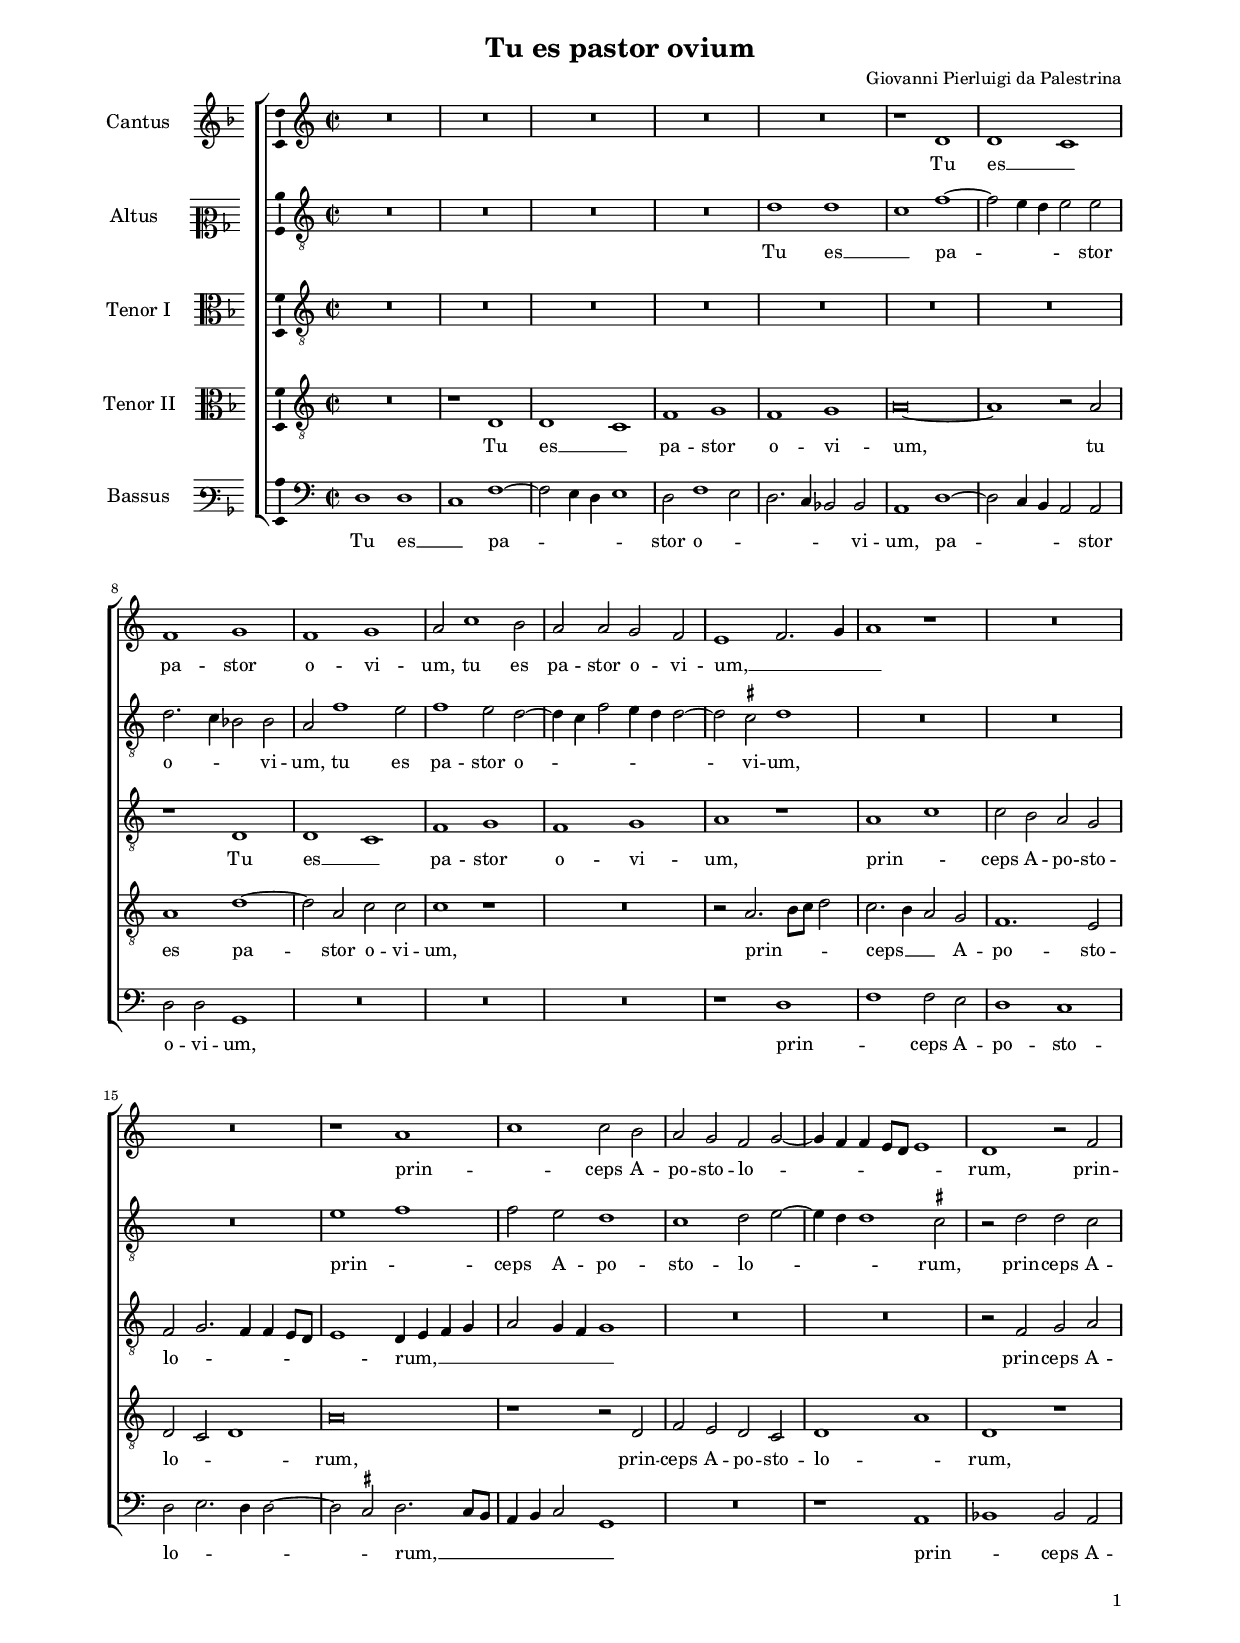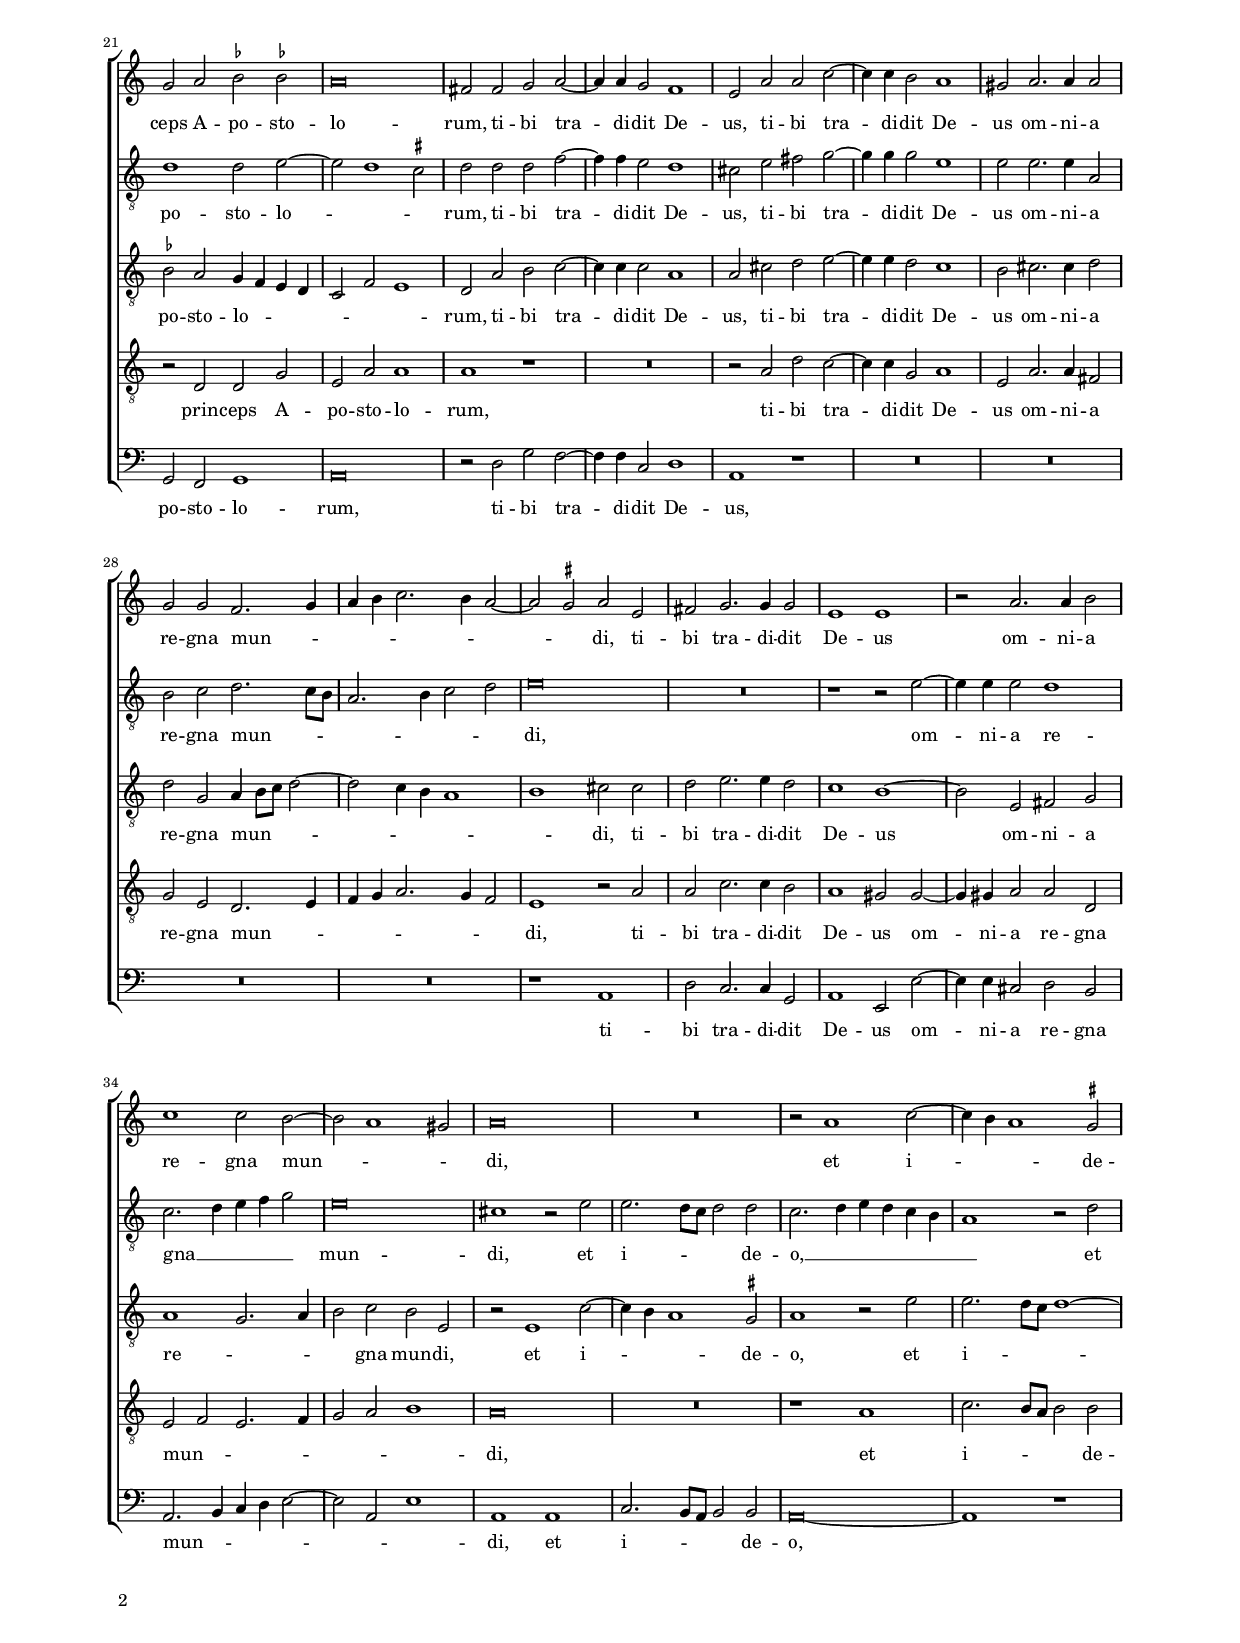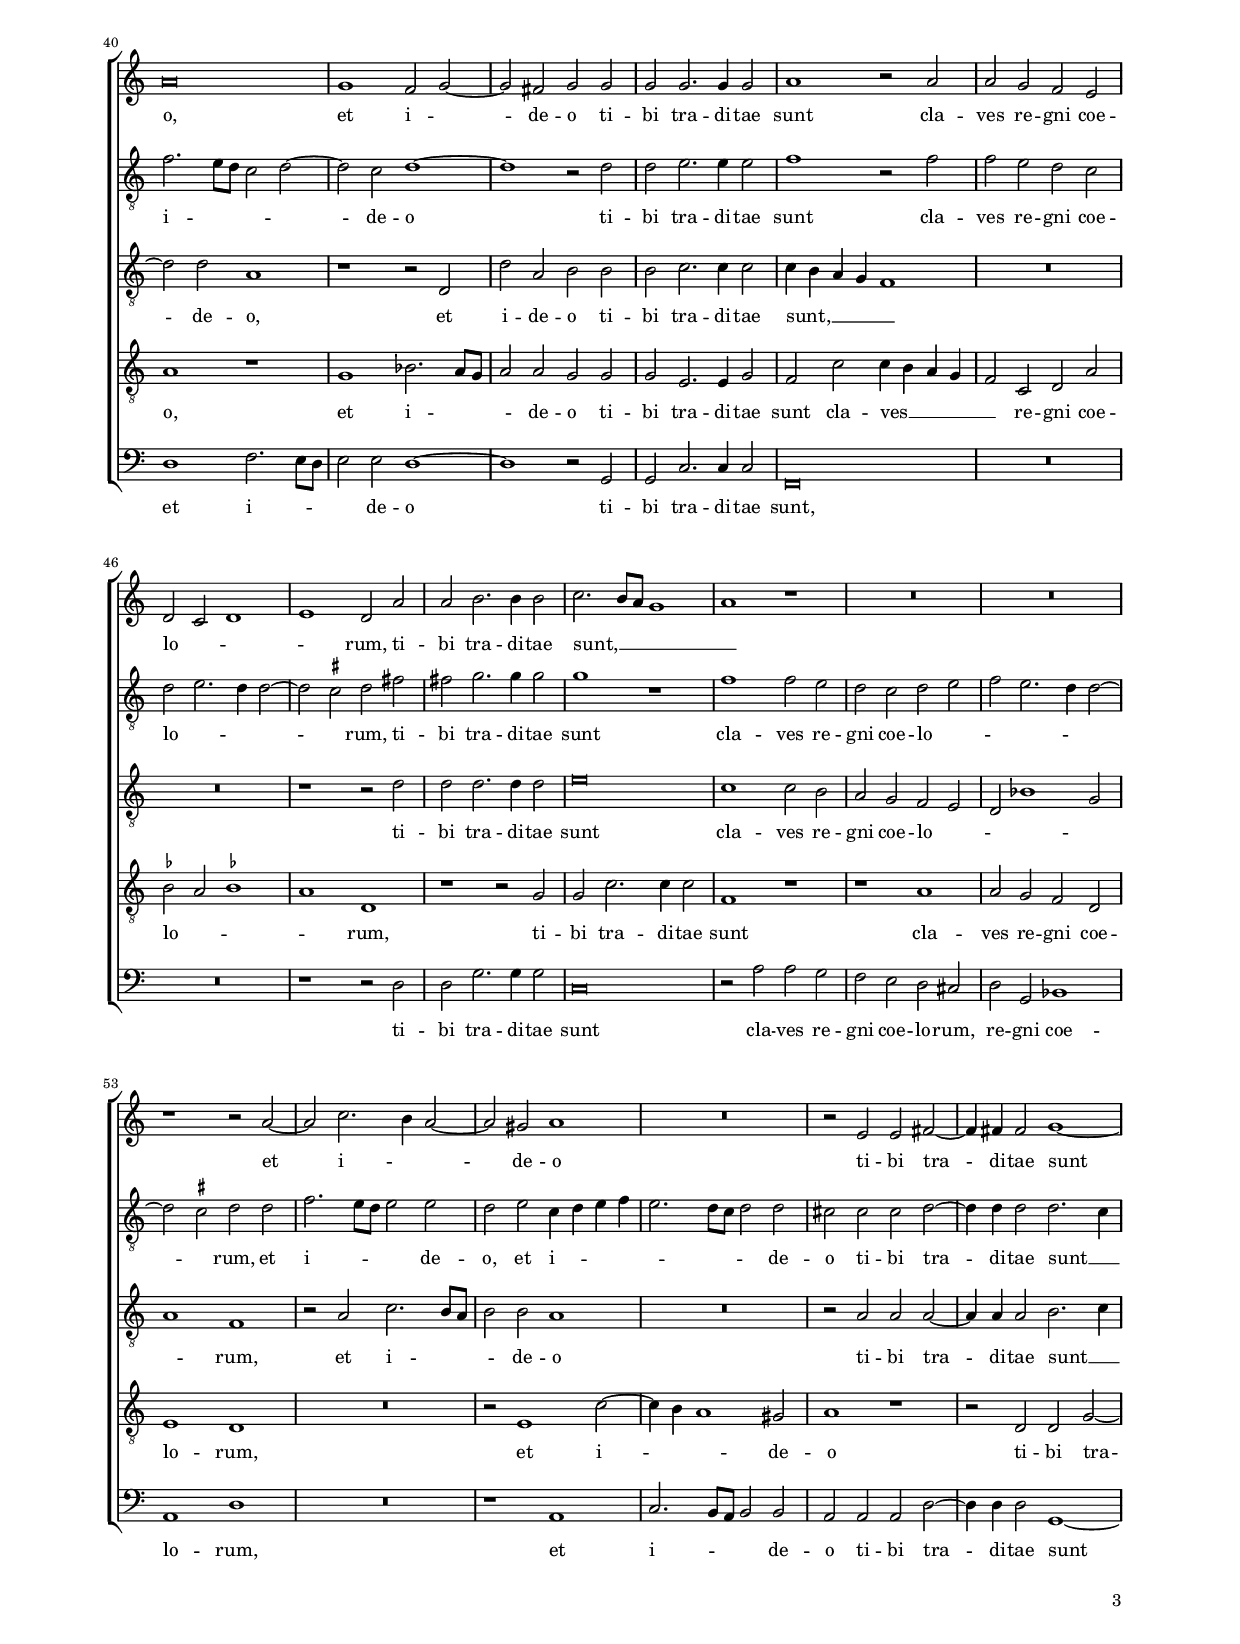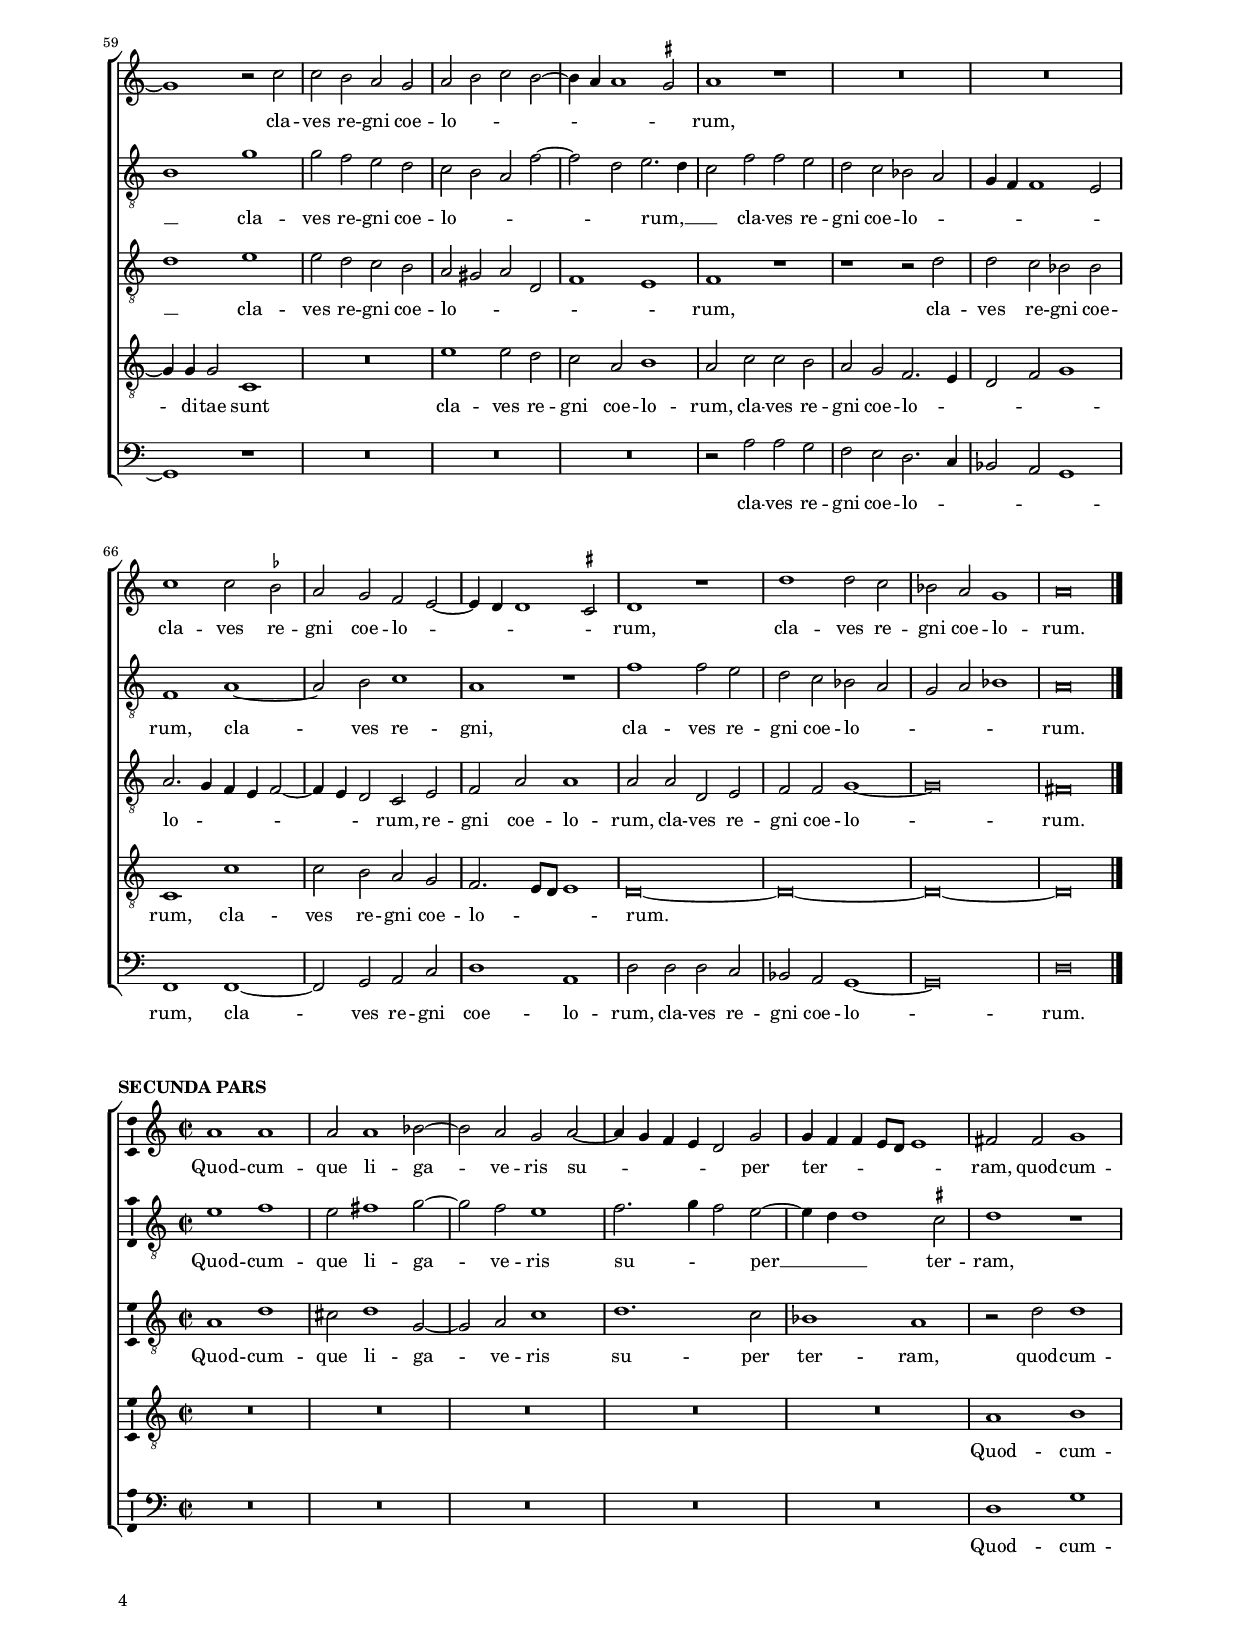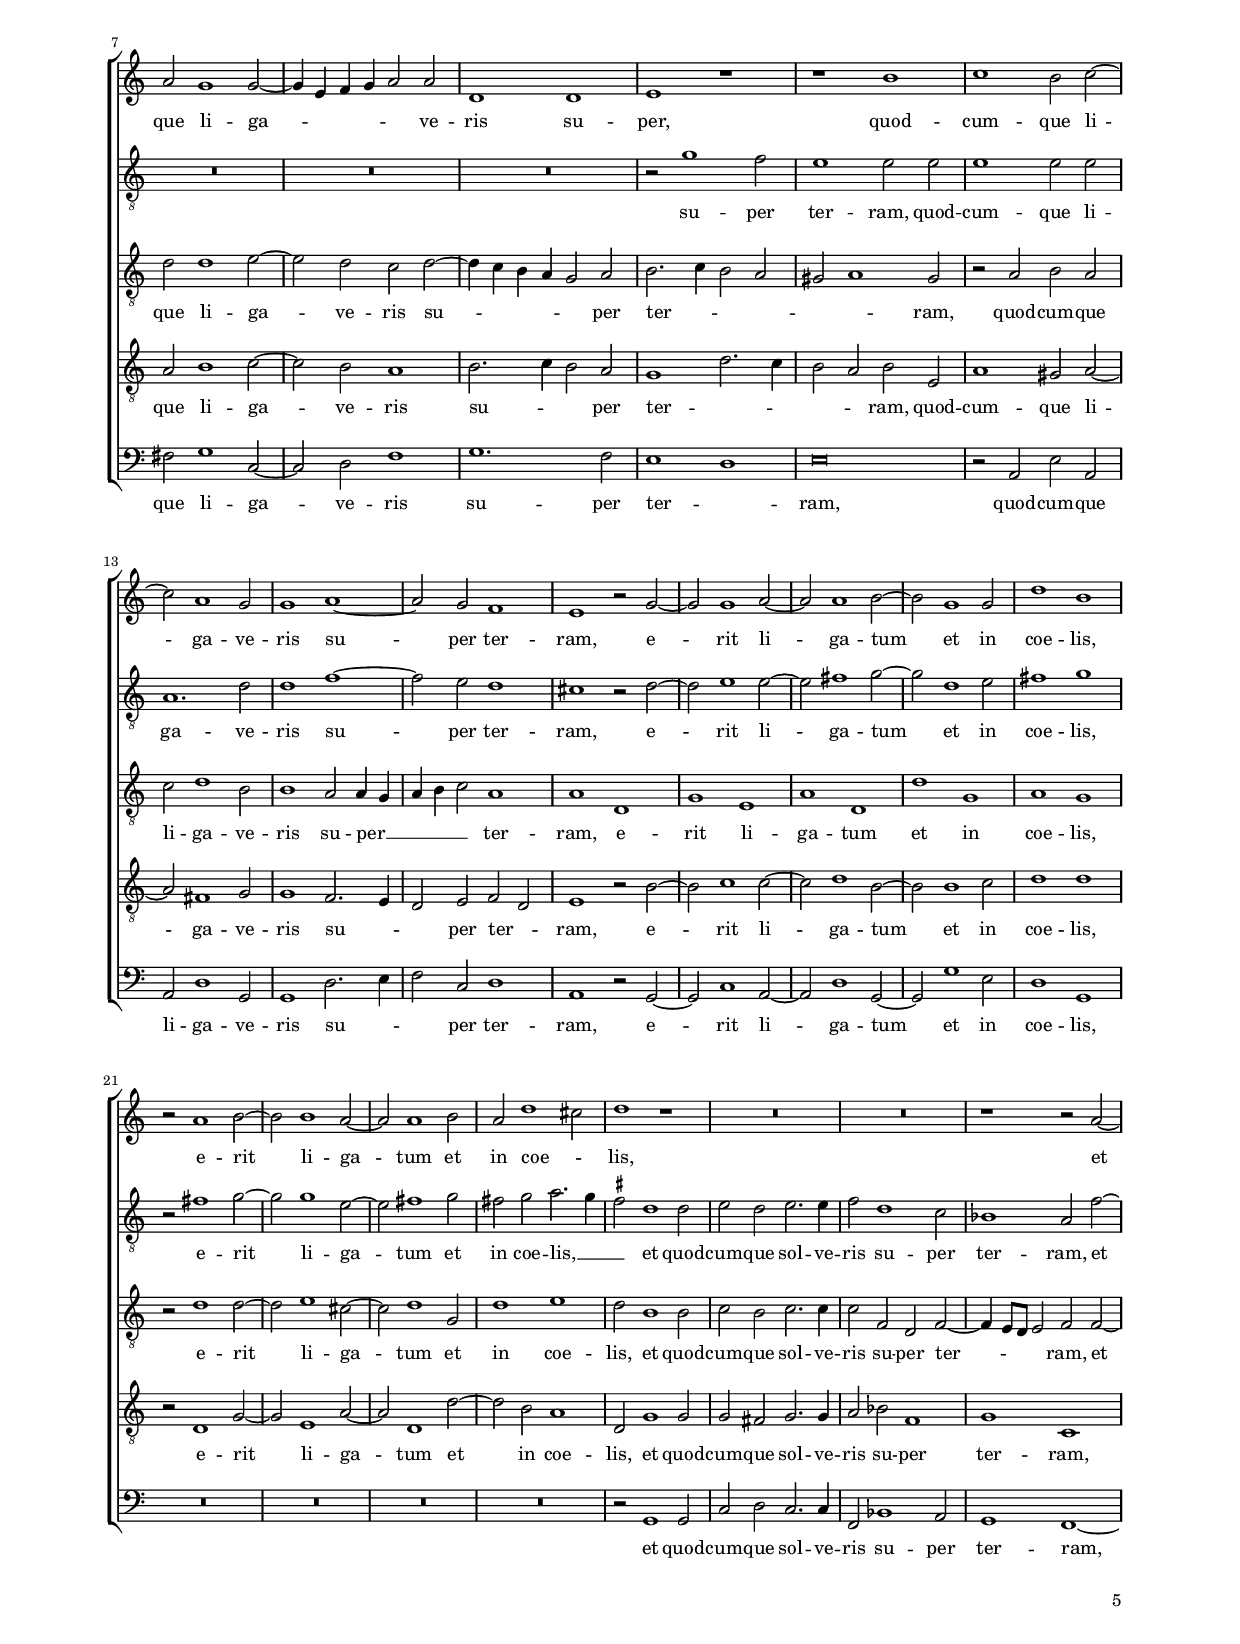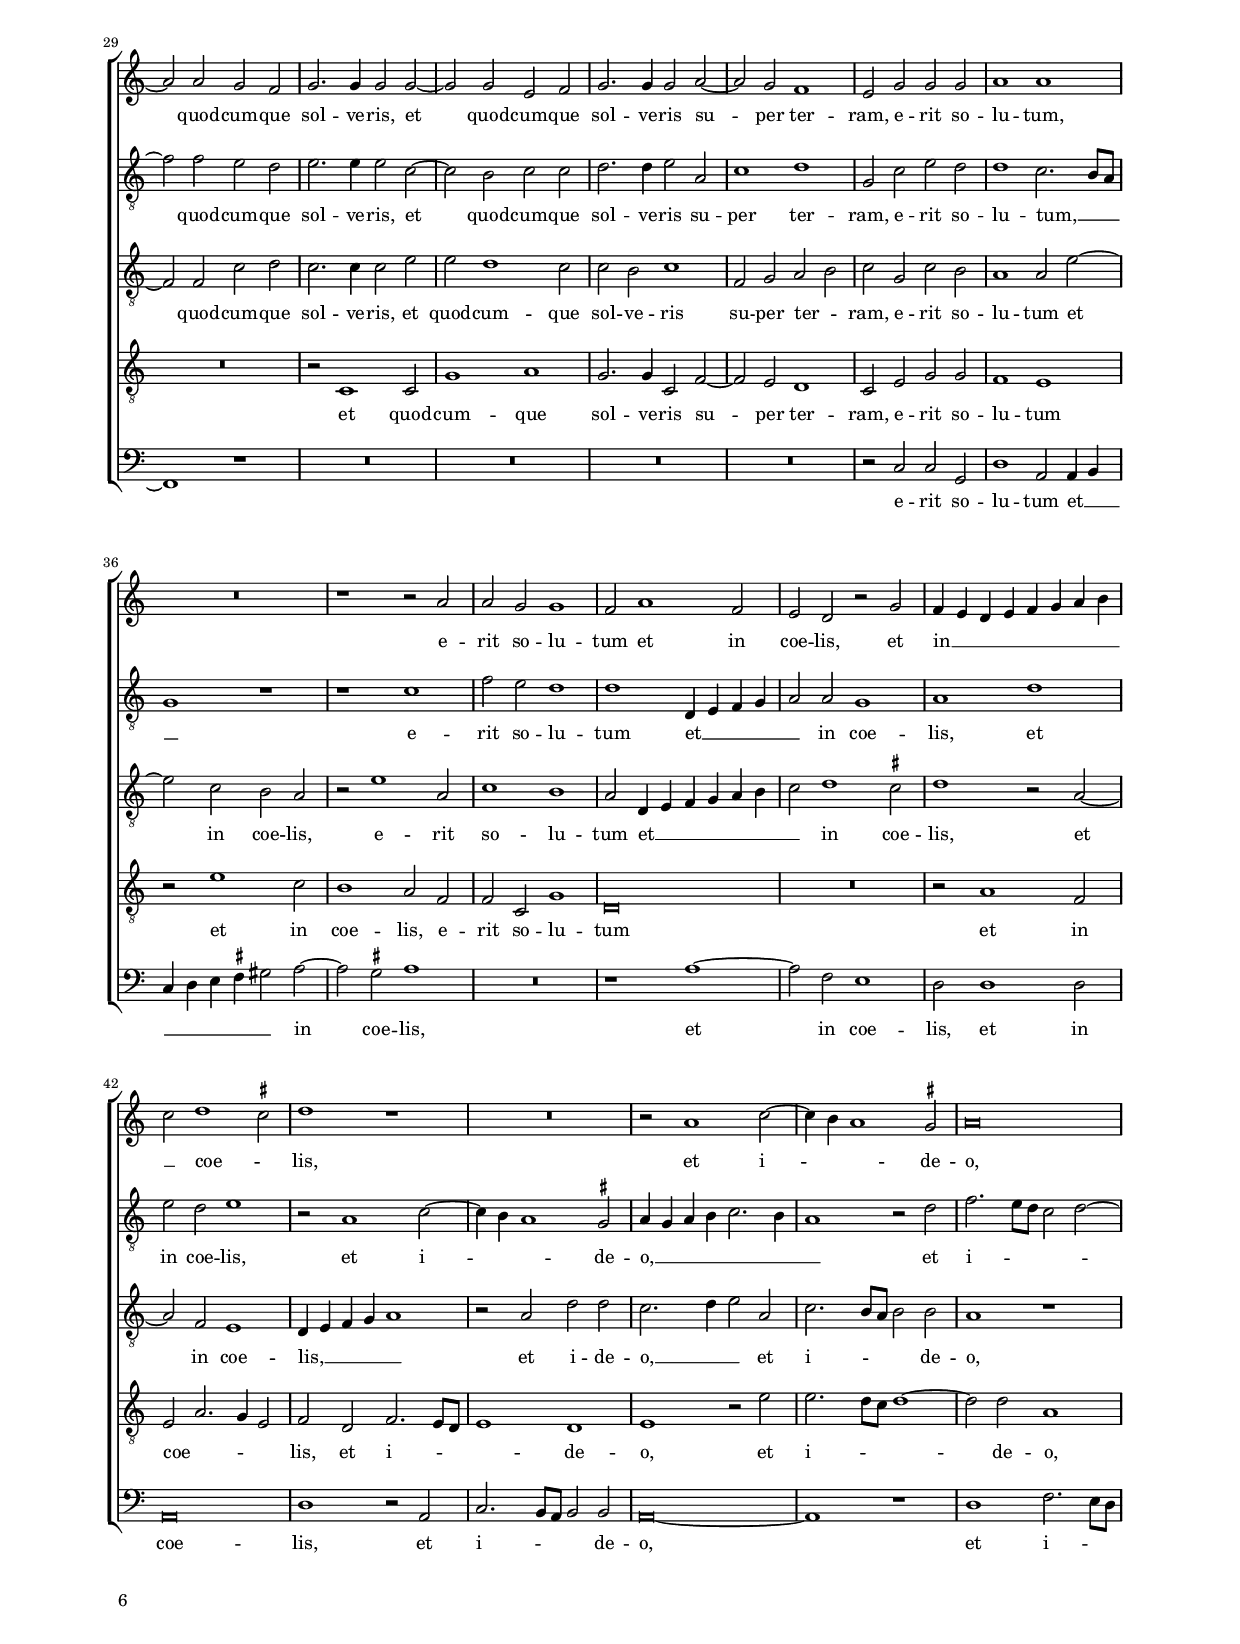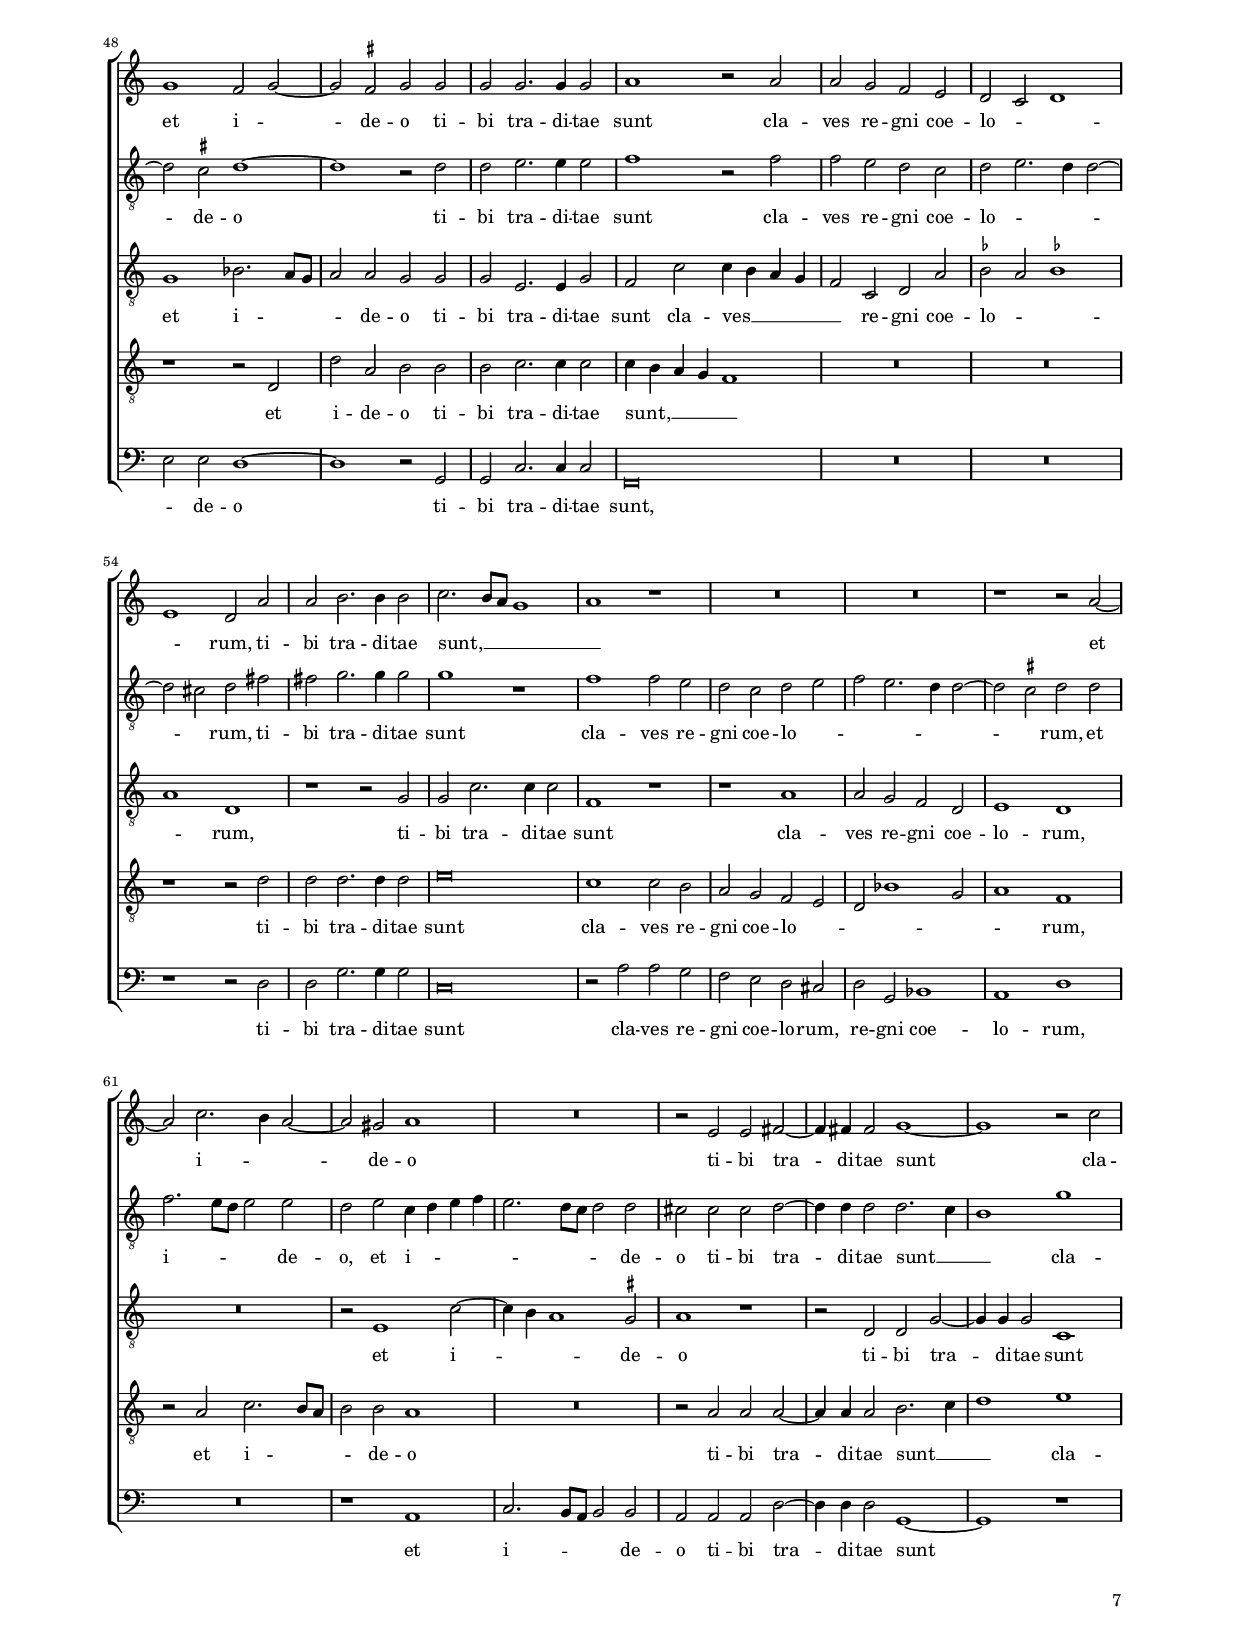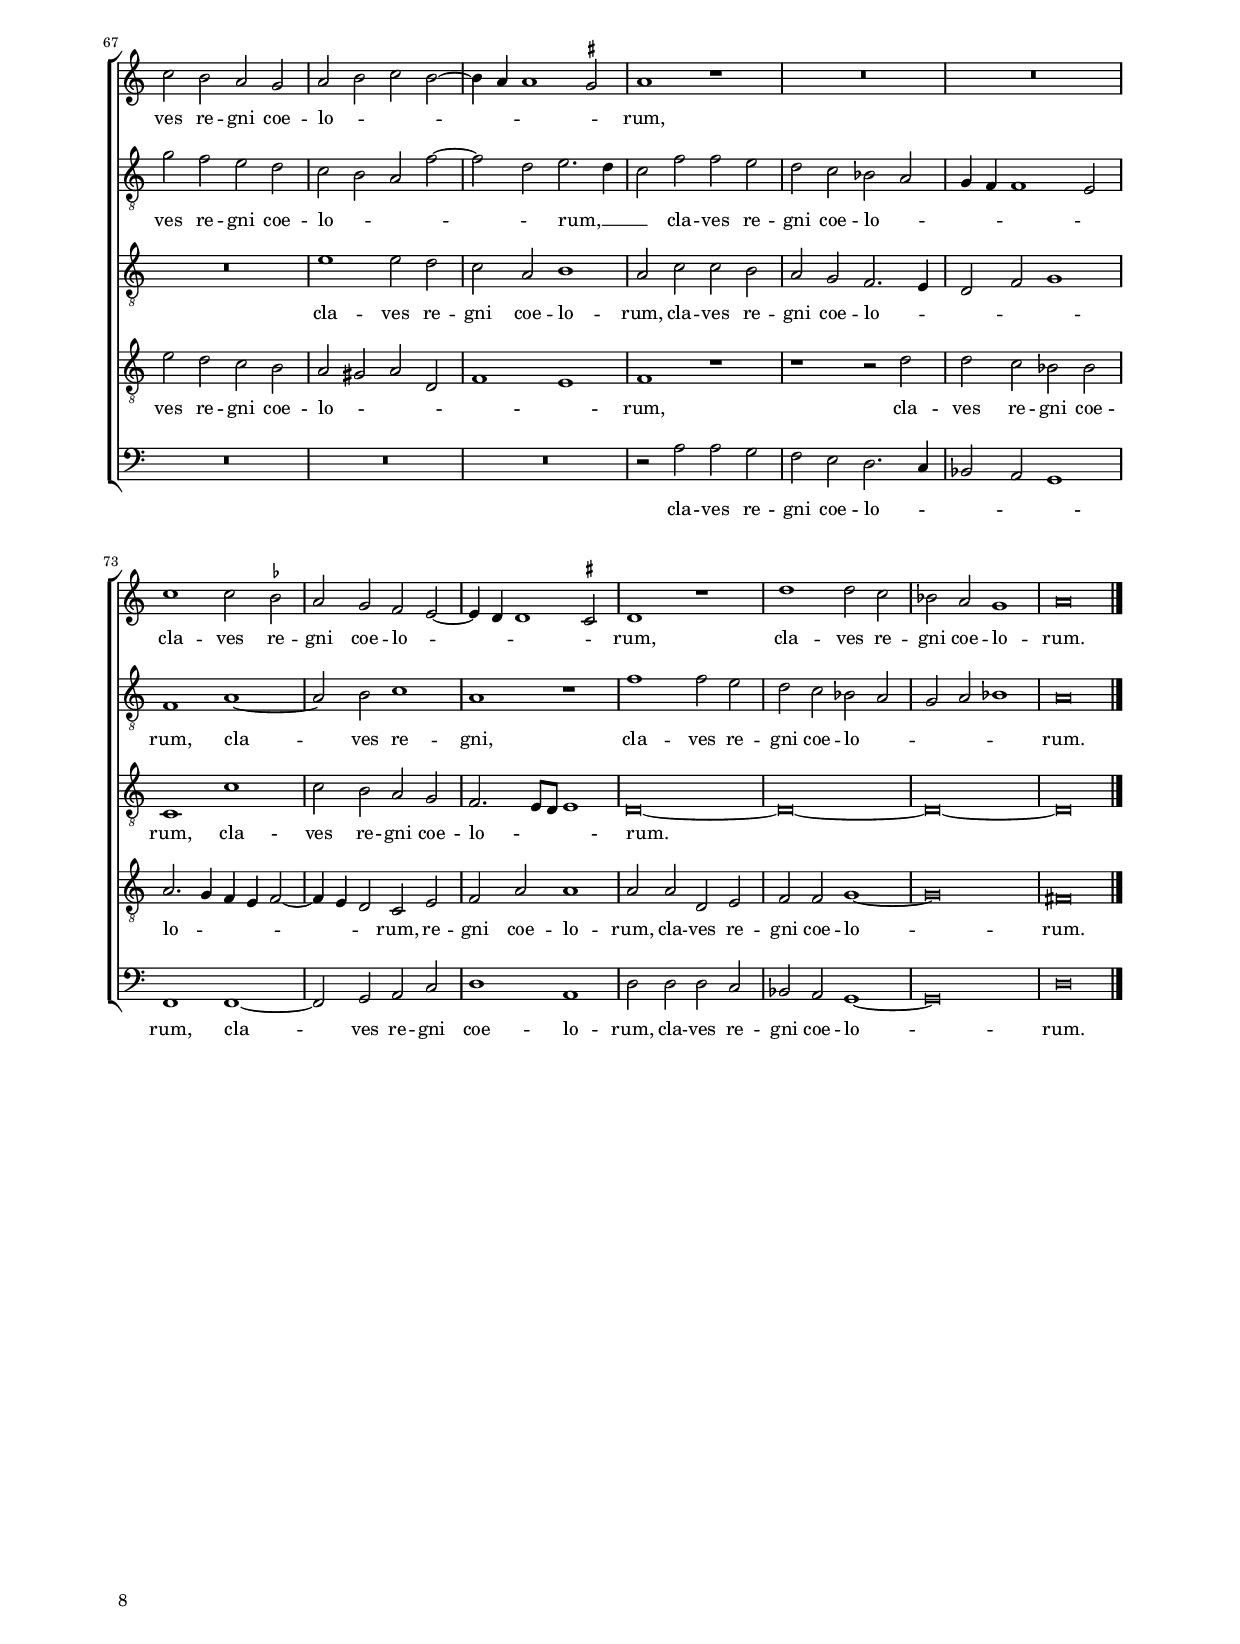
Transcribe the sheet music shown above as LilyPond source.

\header
{
  title="Tu es pastor ovium"
  composer="Giovanni Pierluigi da Palestrina"
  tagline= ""
}

\version "2.20.0"
\language deutsch
#(set-global-staff-size 15)
% #(set-default-paper-size "letter")
#(ly:set-option 'point-and-click #f)

	
	ficta = { \once \set suggestAccidentals = ##t }
	
	forget = #(define-music-function (music) (ly:music?) #{
		\accidentalStyle forget
		$music
		\accidentalStyle default
		#})
	

\paper
	{
	top-margin = 1.8 \cm
	bottom-margin = 1.2 \cm
	left-margin = 2 \cm
	right-margin = 2 \cm
	ragged-bottom = ##f
	ragged-last-bottom = ##t
	print-page-number = ##f
	score-system-spacing = #'((basic-distance . 16) (minimum-distance . 14) (padding . 5) (strechability . 150))
	system-system-spacing = #'((basic-distance . 16) (minimum-distance . 14) (padding . 5) (strechability . 150))
    oddFooterMarkup=\markup   \fill-line { "" \fromproperty #'page:page-number-string }
    evenFooterMarkup=\markup  \fill-line { \fromproperty #'page:page-number-string "" }
    last-bottom-spacing = #'((basic-distance . 12) (minimum-distance . 7) (padding . 4))
%	systems-per-page = 3
%	page-count = 6
%	min-systems-per-page = 3
	}

global = {
    % \set Staff.autoBeaming = ##f
	\key f \major
	\time 2/2 \set Score.measureLength = #(ly:make-moment 2/1)
    \set Score.tempoHideNote = ##t
    \tempo 2 = 90
    \skip 1*2*72 \bar "|."
	}
	

incipitcantus = \markup { \score {
	{
	\set Staff.instrumentName = \markup { \fontsize #1 "Cantus" }
	\key f \major
	\clef violin
	s4 \bar ""
	}
	\layout  {
	raggedright = ##t
	indent = 1.8 \cm
	line-width = 2.5 \cm
	\context { \Staff \remove Time_signature_engraver }
	\override Staff.Clef.Y-extent = #'(0 . 0)
	}} \hspace #1 }
      
      
incipitaltus = \markup { \score {
	{
	\set Staff.instrumentName = \markup { \fontsize #1 "Altus" }
	\key f \major
	\clef mezzosoprano
	s4 \bar ""
	}
	\layout  {
	raggedright = ##t
	indent = 1.8 \cm
	line-width = 2.5 \cm
	\context { \Staff \remove Time_signature_engraver }
	\override Staff.Clef.Y-extent = #'(0 . 0)
	}} \hspace #1 }


incipittenor = \markup { \score {
	{
	\set Staff.instrumentName = \markup { \fontsize #1 "Tenor I" }
	\key f \major
	\clef alto
	s4 \bar ""
	}
	\layout  {
	raggedright = ##t
	indent = 1.8 \cm
	line-width = 2.5 \cm
	\context { \Staff \remove Time_signature_engraver }
	\override Staff.Clef.Y-extent = #'(0 . 0)
	}} \hspace #1 }
      
      
incipitquintus = \markup { \score {
	{
	\set Staff.instrumentName = \markup { \fontsize #1 "Tenor II" }
	\key f \major
	\clef alto
	s4 \bar ""
	}
	\layout  {
	raggedright = ##t
	indent = 1.8 \cm
	line-width = 2.5 \cm
	\context { \Staff \remove Time_signature_engraver }
	\override Staff.Clef.Y-extent = #'(0 . 0)
	}} \hspace #1 }
      
      
incipitbassus = \markup { \score {
	{
	\set Staff.instrumentName = \markup { \fontsize #1 "Bassus" }
	\key f \major
	\clef varbaritone
	s4 \bar ""
	}
	\layout  {
	raggedright = ##t
	indent = 1.8 \cm
	line-width = 2.5 \cm
	\context { \Staff \remove Time_signature_engraver }
	\override Staff.Clef.Y-extent = #'(0 . 0)
	}} \hspace #1 }


cantus =  \relative c''
	{
	R\breve
	R\breve
	R\breve
	R\breve
%5
	R\breve |
	r1 g
	g1 f
	b1 c
	b1 c
%10
	d2 f1 e2 |
	d2 d c b
	a1 b2. c4
	d1 r
	R\breve
%15
	R\breve |
	r1 d
	f1 f2 e
	d2 c b c~
	c4 b b a8 g a1
%20
	g1 r2 b |
	c2 d \ficta es \ficta es!
	d\breve
	h2 h c d~
	d4 d c2 b1
%25
	a2 d d f~ |
	f4 f e2 d1
	cis2 d2. d4 d2
	c2 c b2. c4
	d4 e f2. e4 d2~
%30
	d2 \ficta cis d a |
	h2 c2. c4 c2
	a1 a
	r2 d2. d4 e2
	f1 f2 e~
%35
	e2 d1 cis2 |
	d\breve
	R\breve
	r2 d1 f2~
	f4 e d1 \ficta cis2
%40
	d\breve |
	c1 b2 c~
	c2 h c c
	c2 c2. c4 c2
	d1 r2 d
%45
	d2 c b a |
	g2 f g1
	a1 g2 d'
	d2 e2. e4 e2
	f2. e8 d c1
%50
	d1 r |
	R\breve
	R\breve
	r1 r2 d~
	d2 f2. e4 d2~
%55
	d2 cis d1 |
	R\breve
	r2 a a h~
	h4 h h2 c1~
	c1 r2 f
%60
	f2 e d c |
	d2 e f e~
	e4 d d1 \ficta cis2
	d1 r
	R\breve
%65
	R\breve |
	f1 f2 \ficta es
	d2 c b a~
	a4 g g1 \ficta fis2
	g1 r
%70
	g'1 g2 f |
	es2 d c1
	d\breve |
	}


altus =  \relative c'
    {
	R\breve
	R\breve
	R\breve
	R\breve
%5
	g'1 g |
	f1 b~
	b2 a4 g a2 a
	g2. f4 es2 es
	d2 b'1 a2
%10
	b1 a2 g~ |
	g4 f b2 a4 g g2~
	g2 \ficta fis g1
	R\breve
	R\breve
%15
	R\breve |
	a1 b
	b2 a g1
	f1 g2 a~
	a4 g g1 \ficta fis2
%20
	r2 g g f |
	g1 g2 a~
	a2 g1 \ficta fis2
	g2 g g b~
	b4 b a2 g1
%25
	fis2 a h c~ |
	c4 c c2 a1
	a2 a2. a4 d,2
	e2 f g2. f8 e
	d2. e4 f2 g
%30
	a\breve |
	R\breve
	r1 r2 a~
	a4 a a2 g1
	f2. g4 a b c2
%35
	a\breve |
	fis1 r2 a
	a2. g8 f g2 g
	f2. g4 a g f e
	d1 r2 g
%40
	b2. a8 g f2 g~ |
	g2 f g1~
	g1 r2 g
	g2 a2. a4 a2
	b1 r2 b
%45
	b2 a g f |
	g2 a2. g4 g2~
	g2 \ficta fis g h
	h2 c2. c4 c2
	c1 r
%50
	b1 b2 a |
	g2 f g a
	b2 a2. g4 g2~
	g2 \ficta fis g g
	b2. a8 g a2 a
%55
	g2 a f4 g a b |
	a2. g8 f g2 g
	fis2 fis fis g~
	g4 g g2 g2. f4
	e1 c'
%60
	c2 b a g |
	f2 e d b'~
	b2 g a2. g4
	f2 b b a
	g2 f es d
%65
	c4 b b1 a2 |
	b1 d~
	d2 e f1
	d1 r
	b'1 b2 a
%70
	g2 f es d |
	c2 d es1
	d\breve |
	}


tenor =  \relative c'
	{
	R\breve
	R\breve
	R\breve
	R\breve
%5
	R\breve |
	R\breve
	R\breve
	r1 g
	g1 f
%10
	b1 c |
	b1 c
	d1 r
	d1 f
	f2 e d c
%15
	b2 c2. b4 b a8 g |
	a1 g4 a b c
	d2 c4 b c1
	R\breve
	R\breve
%20
	r2 b c d |
	\ficta es2 d c4 b a g
	f2 b a1
	g2 d' e f~
	f4 f f2 d1
%25
	d2 fis g a~ |
	a4 a g2 f1
	e2 fis2. fis4 g2
	g2 c, d4 e8 f g2~
	g2 f4 e d1
%30
	e1 fis2 fis |
	g2 a2. a4 g2
	f1 e~
	e2 a, h c
	d1 c2. d4
%35
	e2 f e a, |
	r2 a1 f'2~
	f4 e d1 \ficta cis2
	d1 r2 a'
	a2. g8 f g1~
%40
	g2 g d1 |
	r1 r2 g,
	g'2 d e e
	e2 f2. f4 f2
	f4 e d c b1
%45
	R\breve |
	R\breve
	r1 r2 g'
	g2 g2. g4 g2
	a\breve
%50
	f1 f2 e |
	d2 c b a
	g2 es'1 c2
	d1 b
	r2 d f2. e8 d
%55
	e2 e d1 |
	R\breve
	r2 d d d~
	d4 d d2 e2. f4
	g1 a
%60
	a2 g f e |
	d2 cis d g,
	b1 a
	b1 r
	r1 r2 g'
%65
	g2 f es es |
	d2. c4 b a b2~
	b4 a g2 f a
	b2 d d1
	d2 d g, a
%70
	b2 b c1~ |
	c\breve
	h\breve |
	}


quintus  =  \relative c'
	{
	R\breve
	r1 g
	g1 f
	b1 c
%5
	b1 c |
	d\breve~
	d1 r2 d
	d1 g~
	g2 d f f
%10
	f1 r |
	R\breve
	r2 d2. e8 f g2
	f2. e4 d2 c
	b1. a2
%15
	g2 f g1 |
	d'\breve
	r1 r2 g,
	b2 a g f
	g1 d'
%20
	g,1 r |
	r2 g g c
	a2 d d1
	d1 r
	R\breve
%25
	r2 d g f~ |
	f4 f c2 d1
	a2 d2. d4 h2
	c2 a g2. a4
	b4 c d2. c4 b2
%30
	a1 r2 d |
	d2 f2. f4 e2
	d1 cis2 cis~
	cis4 cis4 d2 d g,
	a2 b a2. b4
%35
	c2 d e1 |
	d\breve
	R\breve
	r1 d
	f2. e8 d e2 e
%40
	d1 r |
	c1 es2. d8 c
	d2 d c c
	c2 a2. a4 c2
	b2 f' f4 e d c
%45
	b2 f g d' |
	\ficta es2 d \ficta es!1
	d1 g,
	r1 r2 c
	c2 f2. f4 f2
%50
	b,1 r |
	r1 d
	d2 c b g
	a1 g
	R\breve
%55
	r2 a1 f'2~ |
	f4 e d1 cis2
	d1 r
	r2 g, g c~
	c4 c c2 f,1
%60
	R\breve |
	a'1 a2 g
	f2 d e1
	d2 f f e
	d2 c b2. a4
%65
	g2 b c1 |
	f,1 f'
	f2 e d c
	b2. a8 g a1
	g\breve~
%70
	g\breve~ |
	g\breve~
	g\breve |
	}


bassus  =  \relative c
	{
	g'1 g
	f1 b~
	b2 a4 g a1
	g2 b1 a2
%5
	g2. f4 es2 es |
	d1 g~
	g2 f4 e d2 d
	g2 g c,1
	R\breve
%10
	R\breve |
	R\breve
	r1 g'
	b1 b2 a
	g1 f
%15
	g2 a2. g4 g2~ |
	g2 \ficta fis g2. \forget f8 e
	d4 e f2 c1
	R\breve
	r1 d
%20
	es1 es2 d |
	c2 b c1
	d\breve
	r2 g c b~
	b4 b f2 g1
%25
	d1 r |
	R\breve
	R\breve
	R\breve
	R\breve
%30
	r1 d |
	g2 f2. f4 c2
	d1 a2 a'~
	a4 a fis2 g e
	d2. e4 f g a2~
%35
	a2 d, a'1 |
	d,1 d
	f2. e8 d e2 e
	d\breve~
	d1 r
%40
	g1 b2. a8 g |
	a2 a g1~
	g1 r2 c,
	c2 f2. f4 f2
	b,\breve
%45
	R\breve |
	R\breve
	r1 r2 g'
	g2 c2. c4 c2
	f,\breve
%50
	r2 d' d c |
	b2 a g fis
	g2 c, es1
	d1 g
	R\breve
%55
	r1 d |
	f2. e8 d e2 e
	d2 d d g~
	g4 g g2 c,1~
	c1 r
%60
	R\breve |
	R\breve
	R\breve
	r2 d' d c
	b2 a g2. f4
%65
	es2 d c1 |
	b1 b~
	b2 c d f
	g1 d
	g2 g g f
%70
	es2 d c1~ |
	c\breve
	g'\breve |
	}


lyricscantus = \lyricmode {
	Tu es __ _ pa -- stor o -- vi -- um,
    tu es pa -- stor o -- vi -- um, __ _ _ _
    prin -- _ ceps A -- po -- sto -- lo -- _ _ _ _ _ _ rum,
    prin -- ceps A -- po -- sto -- lo -- rum,
    ti -- bi tra -- di -- dit De -- us,
    ti -- bi tra -- di -- dit De -- us
    om -- ni -- a re -- gna mun -- _ _ _ _ _ _ _ di,
    ti -- bi tra -- di -- dit De -- us
    om -- ni -- a re -- gna mun -- _ _ di,
    et i -- _ _ de -- o,
    et i -- _ de -- o
    ti -- bi tra -- di -- tae sunt cla -- ves re -- gni coe -- lo -- _ _ _ rum,
    ti -- bi tra -- di -- tae sunt, __ _ _ _ _ 
    et i -- _ _ de -- o
    ti -- bi tra -- di -- tae sunt cla -- ves re -- gni coe -- lo -- _ _ _ _ _ _ rum,
    cla -- ves re -- gni coe -- lo -- _ _ _ _ rum,
    cla -- ves re -- gni coe -- lo -- rum.
	}


lyricsaltus = \lyricmode {
	Tu es __ _ pa -- _ _ _ stor o -- _ _ vi -- um,
    tu es pa -- stor o -- _ _ _ _ _ vi -- um,
    prin -- _ ceps A -- po -- sto -- lo -- _ _ _ rum,
    prin -- ceps A -- po -- sto -- lo -- _ _ rum,
    ti -- bi tra -- di -- dit De -- us,
    ti -- bi tra -- di -- dit De -- us
    om -- ni -- a re -- gna mun -- _ _ _ _ _ _ di,
    om -- ni -- a re -- gna __ _ _ _ _ mun -- di,
    et i -- _ _ _ de -- o, __ _ _ _ _ _ _
    et i -- _ _ _ _ de -- o
    ti -- bi tra -- di -- tae sunt cla -- ves re -- gni coe -- lo -- _ _ _ _ rum,
    ti -- bi tra -- di -- tae sunt cla -- ves re -- gni coe -- lo -- _ _ _ _ _ _ rum,
    et i -- _ _ _ de -- o,
    et i -- _ _ _ _ _ _ _ de -- o
    ti -- bi tra -- di -- tae sunt __ _ _ cla -- ves re -- gni coe -- lo -- _ _ _ _ rum, __ _ _
    cla -- ves re -- gni coe -- lo -- _ _ _ _ _ rum,
    cla -- ves re -- gni,
    cla -- ves re -- gni coe -- lo -- _ _ _ _ rum.
	}


lyricstenor = \lyricmode {
	Tu es __ _ pa -- stor o -- vi -- um,
    prin -- _ ceps A -- po -- sto -- lo -- _ _ _ _ _ _ rum, __ _ _ _ _ _ _ _
    prin -- ceps A -- po -- sto -- lo -- _ _ _ _ _ _ rum,
    ti -- bi tra -- di -- dit De -- us,
    ti -- bi tra -- di -- dit De -- us
    om -- ni -- a re -- gna mun -- _ _ _ _ _ _ _ di,
    ti -- bi tra -- di -- dit De -- us
    om -- ni -- a re -- _ _ _ gna mun -- di,
    et i -- _ _ de -- o,
    et i -- _ _ _ de -- o,
    et i -- de -- o
    ti -- bi tra -- di -- tae sunt, __ _ _ _ _ 
    ti -- bi tra -- di -- tae sunt cla -- ves re -- gni coe -- lo -- _ _ _ _ _ rum,
    et i -- _ _ _ de -- o
    ti -- bi tra -- di -- tae sunt __ _ _ cla -- ves re -- gni coe -- lo -- _ _ _ _ _ rum,
    cla -- ves re -- gni coe -- lo -- _ _ _ _ _ _ rum,
    re -- gni coe -- lo -- rum,
    cla -- ves re -- gni coe -- lo -- rum.
	}


lyricsquintus = \lyricmode {
	Tu es __ _ pa -- stor o -- vi -- um,
    tu es pa -- stor o -- vi -- um,
    prin -- _ _ _ ceps __ _ _ A -- po -- sto -- lo -- _ _ rum,
    prin -- ceps A -- po -- sto -- lo -- _ rum,
    prin -- ceps A -- po -- sto -- lo -- rum,
    ti -- bi tra -- di -- dit De -- us
    om -- ni -- a re -- gna mun -- _ _ _ _ _ _ di,
    ti -- bi tra -- di -- dit De -- us
    om -- ni -- a re -- gna mun -- _ _ _ _ _ _ di,
    et i -- _ _ _ de -- o,
    et i -- _ _ _ de -- o
    ti -- bi tra -- di -- tae sunt cla -- ves __ _ _ _ _ re -- gni coe -- lo -- _ _ _ rum,
    ti -- bi tra -- di -- tae sunt cla -- ves re -- gni coe -- lo -- rum,
    et i -- _ _ de -- o
    ti -- bi tra -- di -- tae sunt cla -- ves re -- gni coe -- lo -- rum,
    cla -- ves re -- gni coe -- lo -- _ _ _ _ rum,
    cla -- ves re -- gni coe -- lo -- _ _ _ rum.
	}


lyricsbassus = \lyricmode {
	Tu es __ _ pa -- _ _ _ stor o -- _ _ _ _ vi -- um,
    pa -- _ _ _ stor o -- vi -- um,
    prin -- _ ceps A -- po -- sto -- lo -- _ _ _ _ rum, __ _ _ _ _ _ _
    prin -- _ ceps A -- po -- sto -- lo -- rum,
    ti -- bi tra -- di -- dit De -- us,
    ti -- bi tra -- di -- dit De -- us
    om -- ni -- a re -- gna mun -- _ _ _ _ _ _ di,
    et i -- _ _ _ de -- o,
    et i -- _ _ _ de -- o
    ti -- bi tra -- di -- tae sunt,
    ti -- bi tra -- di -- tae sunt cla -- ves re -- gni coe -- lo -- rum,
    re -- gni coe -- lo -- rum,
    et i -- _ _ _ de -- o
    ti -- bi tra -- di -- tae sunt cla -- ves re -- gni coe -- lo -- _ _ _ _ rum,
    cla -- ves re -- gni coe -- lo -- rum,
    cla -- ves re -- gni coe -- lo -- rum.
	}


\score
{  
	\transpose f c {
	\new ChoirStaff \with { \override StaffGrouper.staff-staff-spacing.basic-distance = #12 }
	<<

	\new Staff << \global
	\new Voice="v1" {
		\set Staff.instrumentName=\incipitcantus
		\set Staff.midiInstrument = "reed organ"
		\clef violin
		\cantus }
	\new Lyrics \lyricsto "v1" {\lyricscantus }
	>>


	\new Staff << \global
	\new Voice="v2" {
		\set Staff.instrumentName=\incipitaltus
		\set Staff.midiInstrument = "reed organ"
                \clef "G_8"
		\altus}
	\new Lyrics \lyricsto "v2" {\lyricsaltus }
	>>


	\new Staff << \global
	\new Voice="v3" {
		\set Staff.instrumentName=\incipittenor
		\set Staff.midiInstrument = "reed organ"
		\clef "G_8"
		\tenor }
	\new Lyrics \lyricsto "v3" {\lyricstenor }
	>>


	\new Staff << \global
	\new Voice="v5" {
		\set Staff.instrumentName=\incipitquintus
		\set Staff.midiInstrument = "reed organ"
		\clef "G_8"
		\quintus}
	\new Lyrics \lyricsto "v5" {\lyricsquintus }
	>>


	\new Staff << \global
	\new Voice="v4" {
		\set Staff.instrumentName=\incipitbassus
		\set Staff.midiInstrument = "reed organ"
		\clef bass
		\bassus }
	\new Lyrics \lyricsto "v4" {\lyricsbassus}
	>>

	>>
	} % transpose

	\layout
	{
	indent = 2.5 \cm
	\context { \Staff \override TimeSignature.break-visibility = #end-of-line-invisible }
	\context { \Lyrics \override VerticalAxisGroup.nonstaff-relatedstaff-spacing.padding = #1.4 }
%	\context { \Lyrics \override LyricText.font-size = #1 }
	\context { \Staff \consists "Ambitus_engraver" }
	\context { \Score \override BarNumber.padding = #2 }
	\context { \Voice \override NoteHead.style = #'baroque }
	}


\midi
	{
	}

}

%%%%%%%%%%%%%%%%%%%%  SECUNDA PARS %%%%%%%%%%%%%%%%%%%%


global = {
	\key f \major
	\time 2/2 \set Score.measureLength = #(ly:make-moment 2/1)
    \set Score.tempoHideNote = ##t
    \tempo 2 = 90
    \skip 1*2*79 \bar "|."
	}


cantus =  \relative c''
	{
    d1 d    
	d2 d1 es2~
	es2 d c d~
	d4 c b a g2 c
%5
	c4 b b a8 g a1 |
	h2 h c1
	d2 c1 c2~
	c4 a b c d2 d
	g,1 g
%10
	a1 r |
	r1 e'
	f1 e2 f~
	f2 d1 c2
	c1 d~
%15
	d2 c b1 |
	a1 r2 c~
	c2 c1 d2~
	d2 d1 e2~
	e2 c1 c2
%20
	g'1 e |
	r2 d1 e2~
	e2 e1 d2~
	d2 d1 e2
	d2 g1 fis2
%25
	g1 r |
	R\breve
	R\breve
	r1 r2 d~
	d2 d c b
%30
	c2. c4 c2 c~ |
	c2 c a b
	c2. c4 c2 d~
	d2 c b1
	a2 c c c
%35
	d1 d |
	R\breve
	r1 r2 d
	d2 c c1
	b2 d1 b2
%40
	a2 g r c |
	b4 a g a b c d e
	f2 g1 \ficta fis2
	g1 r
	R\breve
%45
	r2 d1 f2~ |
	f4 e d1 \ficta cis2
	d\breve
	c1 b2 c~
	c2 \ficta h c c
%50
	c2 c2. c4 c2 |
	d1 r2 d
	d2 c b a
	g2 f g1
	a1 g2 d'
%55
	d2 e2. e4 e2 |
	f2. e8 d c1
	d1 r
	R\breve
	R\breve
%60
	r1 r2 d~ |
	d2 f2. e4 d2~
	d2 cis d1
	R\breve
	r2 a a h~
%65
	h4 h h2 c1~ |
	c1 r2 f
	f2 e d c
	d2 e f e~
	e4 d d1 \ficta cis2
%70
	d1 r |
	R\breve
	R\breve
	f1 f2 \ficta es
	d2 c b a~
%75
	a4 g g1 \ficta fis2 |
	g1 r
	g'1 g2 f
	es2 d c1
	d\breve |
	}


altus =  \relative c'
    {
	a'1 b
	a2 h1 c2~
	c2 b a1
	b2. c4 b2 a~
%5
	a4 g g1 \ficta fis2 |
	g1 r
	R\breve
	R\breve
	R\breve
%10
	r2 c1 b2 |
	a1 a2 a
	a1 a2 a
	d,1. g2
	g1 b~
%15
	b2 a g1 |
	fis1 r2 g~
	g2 a1 a2~
	a2 h1 c2~
	c2 g1 a2
%20
	h1 c |
	r2 h1 c2~
	c2 c1 a2~
	a2 h1 c2
	h2 c d2. c4
%25
	\ficta h2 g1 g2 |
	a2 g a2. a4
	b2 g1 f2
	es1 d2 b'~
	b2 b a g
%30
	a2. a4 a2 f~ |
	f2 e f f
	g2. g4 a2 d,
	f1 g
	c,2 f a g
%35
	g1 f2. e8 d |
	c1 r
	r1 f
	b2 a g1
	g1 g,4 a b c
%40
	d2 d c1 |
	d1 g
	a2 g a1
	r2 d,1 f2~
	f4 e d1 \ficta cis2
%45
	d4 c d e f2. e4 |
	d1 r2 g
	b2. a8 g f2 g~
	g2 \ficta fis g1~
	g1 r2 g
%50
	g2 a2. a4 a2 |
	b1 r2 b
	b2 a g f
	g2 a2. g4 g2~
	g2 fis g h
%55
	h2 c2. c4 c2 |
	c1 r
	b1 b2 a
	g2 f g a
	b2 a2. g4 g2~
%60
	g2 \ficta fis g g |
	b2. a8 g a2 a
	g2 a f4 g a b
	a2. g8 f g2 g
	fis2 fis fis g~
%65
	g4 g g2 g2. f4 |
	e1 c'
	c2 b a g
	f2 e d b'~
	b2 g a2. g4
%70
	f2 b b a |
	g2 f es d
	c4 b b1 a2
	b1 d~
	d2 e f1
%75
	d1 r |
	b'1 b2 a
	g2 f es d
	c2 d es1
	d\breve |
	}


tenor =  \relative c'
	{
	d1 g
	fis2 g1 c,2~
	c2 d f1
	g1. f2
%5
	es1 d |
	r2 g g1
	g2 g1 a2~
	a2 g f g~
	g4 f e d c2 d
%10
	e2. f4 e2 d |
	cis2 d1 cis2
	r2 d e d
	f2 g1 e2
	e1 d2 d4 c
%15
	d4 e f2 d1 |
	d1 g,
	c1 a
	d1 g,
	g'1 c,
%20
	d1 c |
	r2 g'1 g2~
	g2 a1 fis2~
	fis2 g1 c,2
	g'1 a
%25
	g2 e1 e2 |
	f2 e f2. f4
	f2 b, g b~
	b4 a8 g a2 b b~
	b2 b f' g
%30
	f2. f4 f2 a |
	a2 g1 f2
	f2 e f1
	b,2 c d e
	f2 c f e
%35
	d1 d2 a'~ |
	a2 f e d
	r2 a'1 d,2
	f1 e
	d2 g,4 a b c d e
%40
	f2 g1 \ficta fis2 |
	g1 r2 d~
	d2 b a1
	g4 a b c d1
	r2 d g g
%45
	f2. g4 a2 d, |
	f2. e8 d e2 e
	d1 r
	c1 es2. d8 c
	d2 d c c
%50
	c2 a2. a4 c2 |
	b2 f' f4 e d c
	b2 f g d'
	\ficta es2 d \ficta es!1
	d1 g,
%55
	r1 r2 c |
	c2 f2. f4 f2
	b,1 r
	r1 d
	d2 c b g
%60
	a1 g |
	R\breve
	r2 a1 f'2~
	f4 e d1 \ficta cis2
	d1 r
%65
	r2 g, g c~ |
	c4 c c2 f,1
	R\breve
	a'1 a2 g
	f2 d e1
%70
	d2 f f e |
	d2 c b2. a4
	g2 b c1
	f,1 f'
	f2 e d c
%75
	b2. a8 g a1 |
	g\breve~
	g\breve~
	g\breve~
	g\breve |
	}


quintus  =  \relative c'
	{
	R\breve
	R\breve
	R\breve
	R\breve
%5
	R\breve |
	d1 e
	d2 e1 f2~
	f2 e d1
	e2. f4 e2 d
%10
	c1 g'2. f4 |
	e2 d e a,
	d1 cis2 d~
	d2 h1 c2
	c1 b2. a4
%15
	g2 a b g |
	a1 r2 e'~
	e2 f1 f2~
	f2 g1 e2~
	e2 e1 f2
%20
	g1 g |
	r2 g,1 c2~
	c2 a1 d2~
	d2 g,1 g'2~
	g2 e d1
%25
	g,2 c1 c2 |
	c2 h c2. c4
	d2 es b1
	c1 f,
	R\breve
%30
	r2 f1 f2 |
	c'1 d
	c2. c4 f,2 b~
	b2 a g1
	f2 a c c
%35
	b1 a |
	r2 a'1 f2
	e1 d2 b
	b2 f c'1
	g\breve
%40
	R\breve |
	r2 d'1 b2
	a2 d2. c4 a2
	b2 g b2. a8 g
	a1 g
%45
	a1 r2 a' |
	a2. g8 f g1~
	g2 g d1
	r1 r2 g,
	g'2 d e e
%50
	e2 f2. f4 f2 |
	f4 e d c b1
	R\breve
	R\breve
	r1 r2 g'
%55
	g2 g2. g4 g2 |
	a\breve
	f1 f2 e
	d2 c b a
	g2 es'1 c2
%60
	d1 b |
	r2 d f2. e8 d
	e2 e d1
	R\breve
	r2 d d d~
%65
	d4 d d2 e2. f4 |
	g1 a
	a2 g f e
	d2 cis d g,
	b1 a
%70
	b1 r |
	r1 r2 g'
	g2 f es es
	d2. c4 b a b2~
	b4 a g2 f a
%75
	b2 d d1 |
	d2 d g, a
	b2 b c1~
	c\breve
	h\breve |
	}


bassus  =  \relative c
	{
	R\breve
	R\breve
	R\breve
	R\breve
%5
	R\breve |
	g'1 c
	h2 c1 f,2~
	f2 g b1
	c1. b2
%10
	a1 g |
	a\breve
	r2 d, a' d,
	d2 g1 c,2
	c1 g'2. a4
%15
	b2 f g1 |
	d1 r2 c~
	c2 f1 d2~
	d2 g1 c,2~
	c2 c'1 a2
%20
	g1 c, |
	R\breve
	R\breve
	R\breve
	R\breve
%25
	r2 c1 c2 |
	f2 g f2. f4
	b,2 es1 d2
	c1 b~ |
	b1 r
%30
	R\breve |
	R\breve
	R\breve
	R\breve
	r2 f' f c
%35
	g'1 d2 d4 e |
	f4 g a \ficta h cis2 d~
	d2 \ficta cis d1
	R\breve
	r1 d~
%40
	d2 b a1 |
	g2 g1 g2
	d\breve
	g1 r2 d
	f2. e8 d e2 e
%45
	d\breve~ |
	d1 r
	g1 b2. a8 g
	a2 a g1~
	g1 r2 c,
%50
	c2 f2. f4 f2 |
	b,\breve
	R\breve
	R\breve
	r1 r2 g'
%55
	g2 c2. c4 c2 |
	f,\breve
	r2 d' d c
	b2 a g fis
	g2 c, es1
%60
	d1 g |
	R\breve
	r1 d
	f2. e8 d e2 e
	d2 d d g~
%65
	g4 g g2 c,1~ |
	c1 r
	R\breve
	R\breve
	R\breve
%70
	r2 d' d c |
	b2 a g2. f4
	es2 d c1
	b1 b~
	b2 c d f
%75
	g1 d |
	g2 g g f
	es2 d c1~
	c\breve
	g'\breve |
	}


lyricscantus = \lyricmode {
	Quod -- cum -- que li -- ga -- ve -- ris su -- _ _ _ _ per ter -- _ _ _ _ _ ram,
    quod -- cum -- que li -- ga -- _ _ _ _ ve -- ris su -- per,
    quod -- cum -- que li -- ga -- ve -- ris su -- per ter -- ram,
    e -- rit li -- ga -- tum et in coe -- lis,
    e -- rit li -- ga -- tum et in coe -- _ lis,
    et quod -- cum -- que sol -- ve -- ris,
    et quod -- cum -- que sol -- ve -- ris su -- per ter -- ram,
    e -- rit so -- lu -- tum,
    e -- rit so -- lu -- tum et in coe -- lis,
    et in __ _ _ _ _ _ _ _ _ coe -- _ lis,
    et i -- _ _ de -- o,
    et i -- _ de -- o
    ti -- bi tra -- di -- tae sunt cla -- ves re -- gni coe -- lo -- _ _ _ rum,
    ti -- bi tra -- di -- tae sunt, __ _ _ _ _ 
    et i -- _ _ de -- o
    ti -- bi tra -- di -- tae sunt cla -- ves re -- gni coe -- lo -- _ _ _ _ _ _ rum,
    cla -- ves re -- gni coe -- lo -- _ _ _ _ rum,
    cla -- ves re -- gni coe -- lo -- rum.
	}


lyricsaltus = \lyricmode {
	Quod -- cum -- que li -- ga -- ve -- ris su -- _ _ per __ _ _ ter -- ram,
    su -- per ter -- ram,
    quod -- cum -- que li -- ga -- ve -- ris su -- per ter -- ram,
    e -- rit li -- ga -- tum et in coe -- lis,
    e -- rit li -- ga -- tum et in coe -- lis, __ _ _
    et quod -- cum -- que sol -- ve -- ris su -- per ter -- ram,
    et quod -- cum -- que sol -- ve -- ris,
    et quod -- cum -- que sol -- ve -- ris su -- per ter -- ram,
    e -- rit so -- lu -- tum, __ _ _ _
    e -- rit so -- lu -- tum et __ _ _ _ _ in coe -- lis,
    et in coe -- lis,
    et i -- _ _ de -- o, __ _ _ _ _ _ _
    et i -- _ _ _ _ de -- o
    ti -- bi tra -- di -- tae sunt cla -- ves re -- gni coe -- lo -- _ _ _ _ rum,
    ti -- bi tra -- di -- tae sunt cla -- ves re -- gni coe -- lo -- _ _ _ _ _ _ rum,
    et i -- _ _ _ de -- o,
    et i -- _ _ _ _ _ _ _ de -- o
    ti -- bi tra -- di -- tae sunt __ _ _ cla -- ves re -- gni coe -- lo -- _ _ _ _ rum, __ _ _
    cla -- ves re -- gni coe -- lo -- _ _ _ _ _ rum,
    cla -- ves re -- gni,
    cla -- ves re -- gni coe -- lo -- _ _ _ _ rum.
	}


lyricstenor = \lyricmode {
	Quod -- cum -- que li -- ga -- ve -- ris su -- per ter -- ram,
    quod -- cum -- que li -- ga -- ve -- ris su -- _ _ _ _ per ter -- _ _ _ _ _ ram,
    quod -- cum -- que li -- ga -- ve -- ris su -- per __ _ _ _ _ ter -- ram,
    e -- rit li -- ga -- tum et in coe -- lis,
    e -- rit li -- ga -- tum et in coe -- lis,
    et quod -- cum -- que sol -- ve -- ris su -- per ter -- _ _ _ ram,
    et quod -- cum -- que sol -- ve -- ris,
    et quod -- cum -- que sol -- ve -- ris su -- per ter -- _ ram,
    e -- rit so -- lu -- tum et in coe -- lis,
    e -- rit so -- lu -- tum et __ _ _ _ _ _ _ in coe -- lis,
    et in coe -- lis, __ _ _ _ _
    et i -- de -- o, __ _ _
    et i -- _ _ _ de -- o,
    et i -- _ _ _ de -- o
    ti -- bi tra -- di -- tae sunt cla -- ves __ _ _ _ _ re -- gni coe -- lo -- _ _ _ rum,
    ti -- bi tra -- di -- tae sunt cla -- ves re -- gni coe -- lo -- rum,
    et i -- _ _ de -- o
    ti -- bi tra -- di -- tae sunt cla -- ves re -- gni coe -- lo -- rum,
    cla -- ves re -- gni coe -- lo -- _ _ _ _ rum,
    cla -- ves re -- gni coe -- lo -- _ _ _ rum.
	}


lyricsquintus = \lyricmode {
	Quod -- cum -- que li -- ga -- ve -- ris su -- _ _ per ter -- _ _ _ _ ram,
    quod -- cum -- que li -- ga -- ve -- ris su -- _ _ per ter -- _ ram,
    e -- rit li -- ga -- tum et in coe -- lis,
    e -- rit li -- ga -- tum et in coe -- lis,
    et quod -- cum -- que sol -- ve -- ris su -- per ter -- ram,
    et quod -- cum -- que sol -- ve -- ris su -- per ter -- ram,
    e -- rit so -- lu -- tum et in coe -- lis,
    e -- rit so -- lu -- tum et in coe -- _ _ _ lis,
    et i -- _ _ _ de -- o,
    et i -- _ _ _ de -- o,
    et i -- de -- o
    ti -- bi tra -- di -- tae sunt, __ _ _ _ _ 
    ti -- bi tra -- di -- tae sunt cla -- ves re -- gni coe -- lo -- _ _ _ _ _ rum,
    et i -- _ _ _ de -- o
    ti -- bi tra -- di -- tae sunt __ _ _ cla -- ves re -- gni coe -- lo -- _ _ _ _ _ rum,
    cla -- ves re -- gni coe -- lo -- _ _ _ _ _ _ rum,
    re -- gni coe -- lo -- rum,
    cla -- ves re -- gni coe -- lo -- rum.
	}


lyricsbassus = \lyricmode {
	Quod -- cum -- que li -- ga -- ve -- ris su -- per ter -- _ ram,
    quod -- cum -- que li -- ga -- ve -- ris su -- _ _ per ter -- ram,
    e -- rit li -- ga -- tum et in coe -- lis,
    et quod -- cum -- que sol -- ve -- ris su -- per ter -- ram,
    e -- rit so -- lu -- tum et __ _ _ _ _ _ _ in coe -- lis,
    et in coe -- lis,
    et in coe -- lis,
    et i -- _ _ _ de -- o,
    et i -- _ _ _ de -- o
    ti -- bi tra -- di -- tae sunt,
    ti -- bi tra -- di -- tae sunt cla -- ves re -- gni coe -- lo -- rum,
    re -- gni coe -- lo -- rum,
    et i -- _ _ _ de -- o
    ti -- bi tra -- di -- tae sunt cla -- ves re -- gni coe -- lo -- _ _ _ _ rum,
    cla -- ves re -- gni coe -- lo -- rum,
    cla -- ves re -- gni coe -- lo -- rum.
	}


\score
	{  
	\transpose f c {
	\new ChoirStaff \with { \override StaffGrouper.staff-staff-spacing.basic-distance = #12 }
	<<

	\new Staff <<\global
	\new Voice="v1" {
	  %\set Staff.instrumentName=Cantus
      %\set Staff.instrumentName=\incipitcantus
		\set Staff.midiInstrument = "reed organ"
		\clef violin
		\cantus }
	\new Lyrics \lyricsto "v1" {\lyricscantus }
	>>


	\new Staff << \global
	\new Voice="v2" {
	  %\set Staff.instrumentName=Altus
      %\set Staff.instrumentName=\incipitaltus
		\set Staff.midiInstrument = "reed organ"
		\clef "G_8"
		\altus}
	\new Lyrics \lyricsto "v2" {\lyricsaltus }
	>>


	\new Staff <<\global
	\new Voice="v3" {
	  %\set Staff.instrumentName=Tenor
      %\set Staff.instrumentName=\incipittenor
		\set Staff.midiInstrument = "reed organ"
		\clef "G_8"
		\tenor }
	\new Lyrics \lyricsto "v3" {\lyricstenor }
	>>


	\new Staff << \global
	\new Voice="v5" {
	  %\set Staff.instrumentName=Quintus
      %\set Staff.instrumentName=\incipitquintus
		\set Staff.midiInstrument = "reed organ"
		\clef "G_8"
		\quintus}
	\new Lyrics \lyricsto "v5" {\lyricsquintus }
	>>


	\new Staff <<\global
	\new Voice="v4" {
	  %\set Staff.instrumentName=Bassus
      %\set Staff.instrumentName=\incipitbassus
		\set Staff.midiInstrument = "reed organ"
		\clef bass
		\bassus }
	\new Lyrics \lyricsto "v4" {\lyricsbassus}
	>>
	
	>>
	} % transpose

	\layout
	{
	indent = 0 \cm
	\context { \Staff \override TimeSignature.break-visibility = #end-of-line-invisible }
	\context { \Lyrics \override VerticalAxisGroup.nonstaff-relatedstaff-spacing.padding = #1.4 }
%	\context { \Lyrics \override LyricText.font-size = #1 }
	\context { \Staff \consists "Ambitus_engraver" }
	\context { \Score \override BarNumber.padding = #2 }
	\context { \Voice \override NoteHead.style = #'baroque }
	}

    \header { piece = \markup { \raise #2 \bold "SECUNDA PARS"} }

\midi
	{
	}
	
}

% EOF
